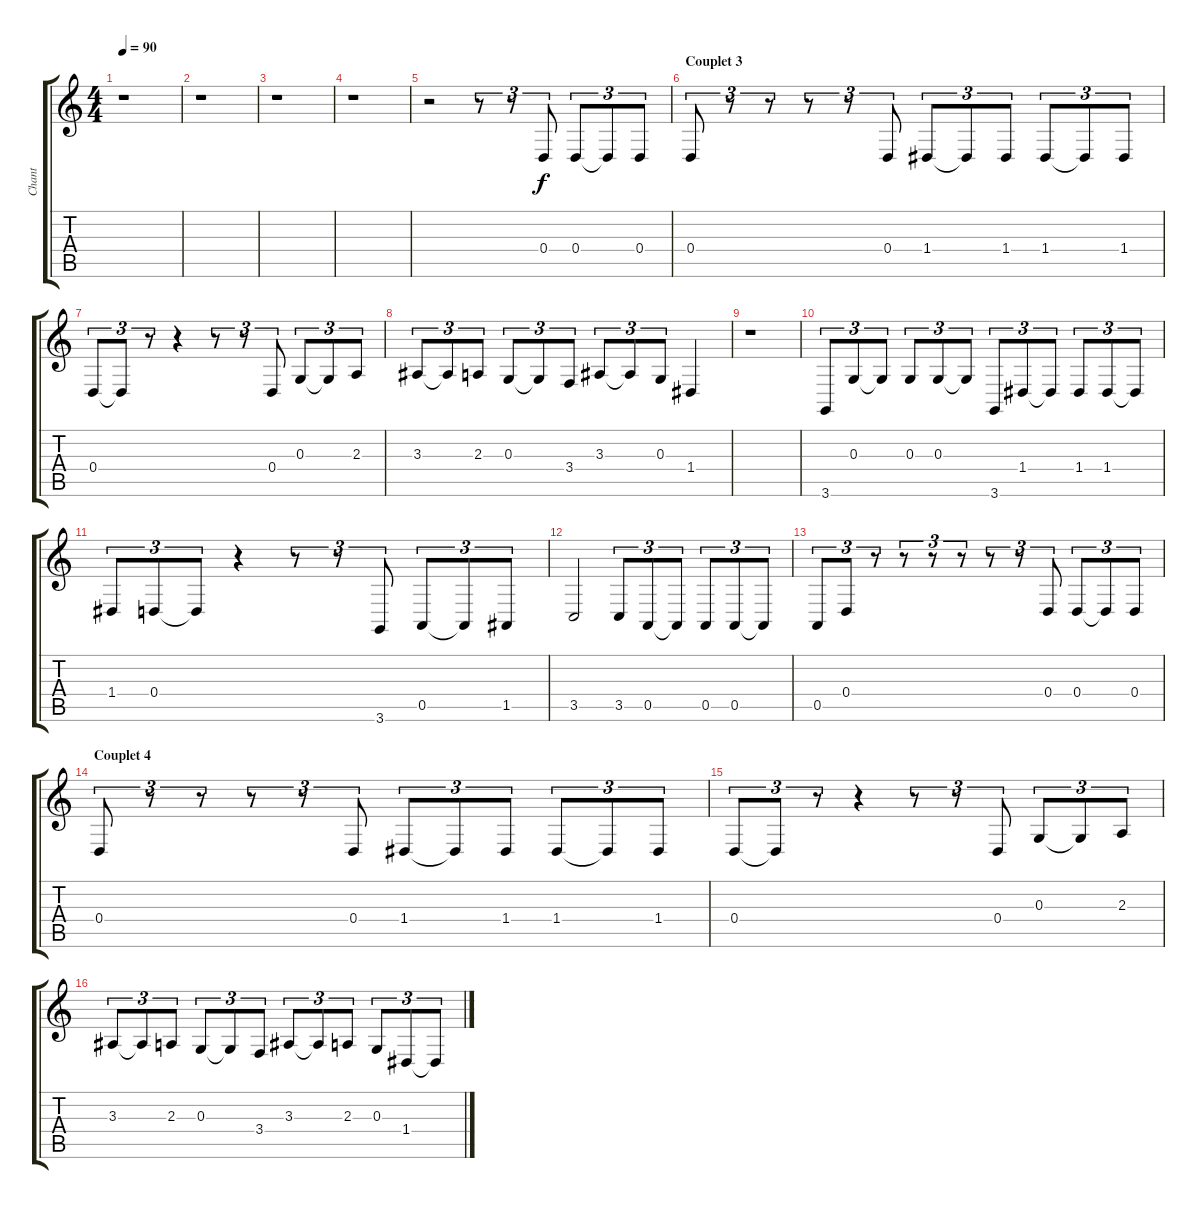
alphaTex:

\track ("Chant" "Chant") {instrument clarinet}
\staff {score tabs}
\tuning (E4 B3 G3 D3 A2 E2) {hide}
\ts (4 4)
\tempo 90
\clef g2
\ks c
r.1{dy f} |
r.1 |
r.1 |
r.1 |
r.2 r.8{tu (3 2)} r.8{tu (3 2)} 0.4.8{tu (3 2)} 0.4.8{tu (3 2)} 0.4{t}.8{tu (3 2)} 0.4.8{tu (3 2)} |
\section ("" "Couplet 3")
0.4.8{tu (3 2)} r.8{tu (3 2)} r.8{tu (3 2)} r.8{tu (3 2)} r.8{tu (3 2)} 0.4.8{tu (3 2)} 1.4.8{tu (3 2)} 1.4{t}.8{tu (3 2)} 1.4.8{tu (3 2)} 1.4.8{tu (3 2)} 1.4{t}.8{tu (3 2)} 1.4.8{tu (3 2)} |
0.4.8{tu (3 2)} 0.4{t}.8{tu (3 2)} r.8{tu (3 2)} r.4 r.8{tu (3 2)} r.8{tu (3 2)} 0.4.8{tu (3 2)} 0.3.8{tu (3 2)} 0.3{t}.8{tu (3 2)} 2.3.8{tu (3 2)} |
3.3.8{tu (3 2)} 3.3{t}.8{tu (3 2)} 2.3.8{tu (3 2)} 0.3.8{tu (3 2)} 0.3{t}.8{tu (3 2)} 3.4.8{tu (3 2)} 3.3.8{tu (3 2)} 3.3{t}.8{tu (3 2)} 0.3.8{tu (3 2)} 1.4.4 |
r.1 |
3.6.8{tu (3 2)} 0.3.8{tu (3 2)} 0.3{t}.8{tu (3 2)} 0.3.8{tu (3 2)} 0.3.8{tu (3 2)} 0.3{t}.8{tu (3 2)} 3.6.8{tu (3 2)} 1.4.8{tu (3 2)} 1.4{t}.8{tu (3 2)} 1.4.8{tu (3 2)} 1.4.8{tu (3 2)} 1.4{t}.8{tu (3 2)} |
1.4.8{tu (3 2)} 0.4.8{tu (3 2)} 0.4{t}.8{tu (3 2)} r.4 r.8{tu (3 2)} r.8{tu (3 2)} 3.6.8{tu (3 2)} 0.5.8{tu (3 2)} 0.5{t}.8{tu (3 2)} 1.5.8{tu (3 2)} |
3.5.2 3.5.8{tu (3 2)} 0.5.8{tu (3 2)} 0.5{t}.8{tu (3 2)} 0.5.8{tu (3 2)} 0.5.8{tu (3 2)} 0.5{t}.8{tu (3 2)} |
0.5.8{tu (3 2)} 0.4.8{tu (3 2)} r.8{tu (3 2)} r.8{tu (3 2)} r.8{tu (3 2)} r.8{tu (3 2)} r.8{tu (3 2)} r.8{tu (3 2)} 0.4.8{tu (3 2)} 0.4.8{tu (3 2)} 0.4{t}.8{tu (3 2)} 0.4.8{tu (3 2)} |
\section ("" "Couplet 4")
0.4.8{tu (3 2)} r.8{tu (3 2)} r.8{tu (3 2)} r.8{tu (3 2)} r.8{tu (3 2)} 0.4.8{tu (3 2)} 1.4.8{tu (3 2)} 1.4{t}.8{tu (3 2)} 1.4.8{tu (3 2)} 1.4.8{tu (3 2)} 1.4{t}.8{tu (3 2)} 1.4.8{tu (3 2)} |
0.4.8{tu (3 2)} 0.4{t}.8{tu (3 2)} r.8{tu (3 2)} r.4 r.8{tu (3 2)} r.8{tu (3 2)} 0.4.8{tu (3 2)} 0.3.8{tu (3 2)} 0.3{t}.8{tu (3 2)} 2.3.8{tu (3 2)} |
3.3.8{tu (3 2)} 3.3{t}.8{tu (3 2)} 2.3.8{tu (3 2)} 0.3.8{tu (3 2)} 0.3{t}.8{tu (3 2)} 3.4.8{tu (3 2)} 3.3.8{tu (3 2)} 3.3{t}.8{tu (3 2)} 2.3.8{tu (3 2)} 0.3.8{tu (3 2)} 1.4.8{tu (3 2)} 1.4{t}.8{tu (3 2)}
